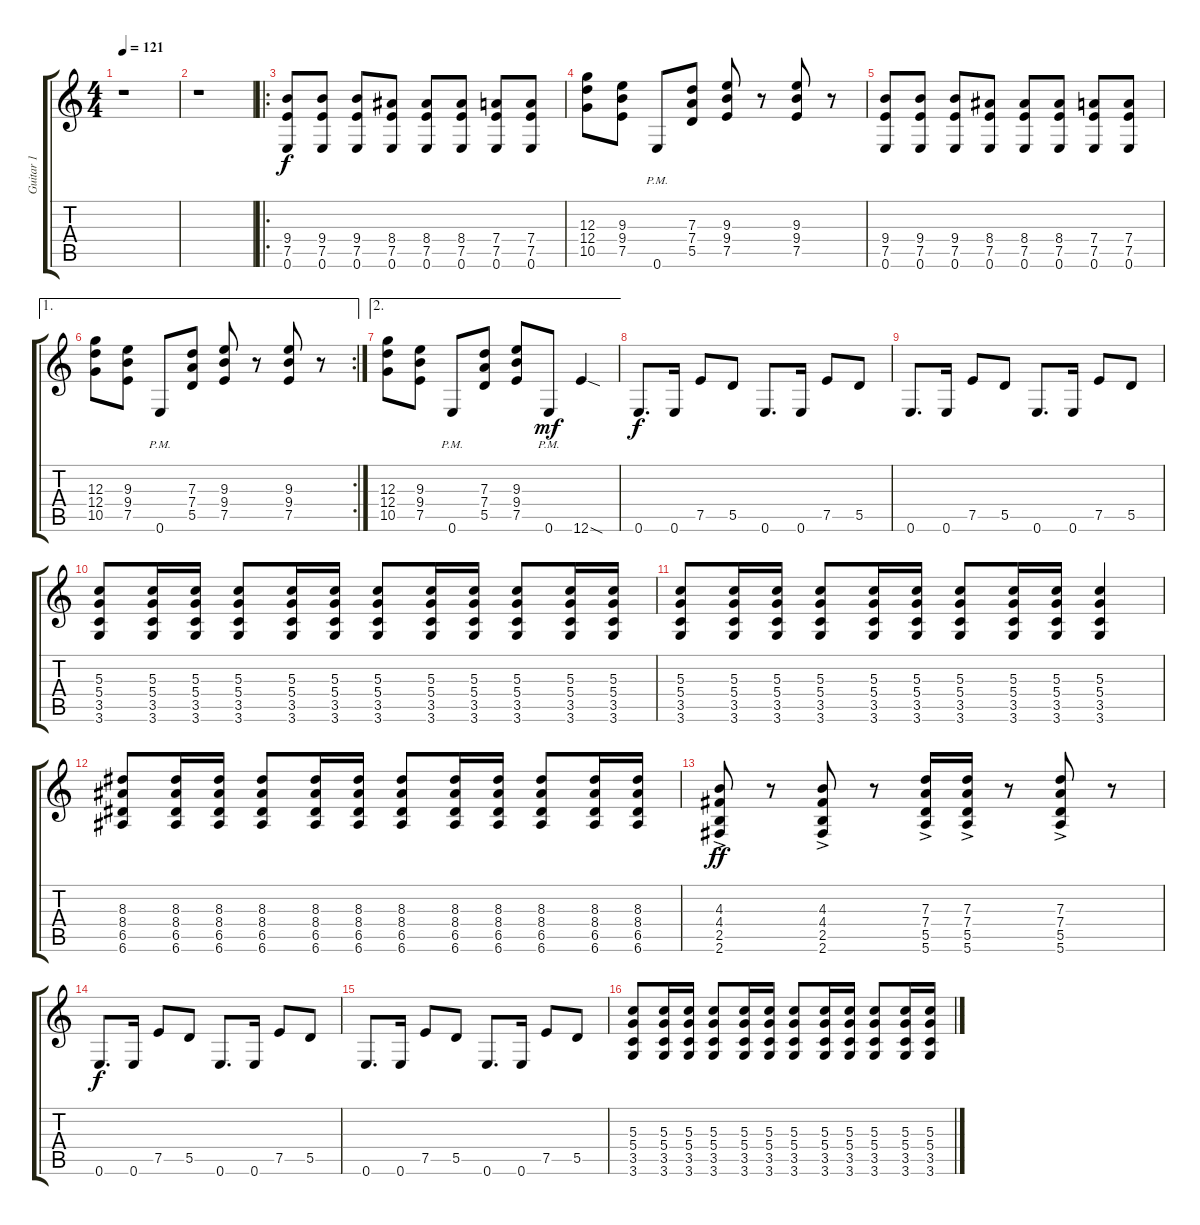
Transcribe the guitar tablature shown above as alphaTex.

\track ("Guitar 1" "Guitar 1") {instrument distortionguitar}
\staff {score tabs}
\tuning (E4 B3 G3 D3 A2 E2) {hide}
\ts (4 4)
\tempo 121
\clef g2
\ks c
r.1{dy f} |
r.1 |
\ro
(9.4 7.5 0.6).8 (9.4 7.5 0.6).8 (9.4 7.5 0.6).8 (8.4 7.5 0.6).8 (8.4 7.5 0.6).8 (8.4 7.5 0.6).8 (7.4 7.5 0.6).8 (7.4 7.5 0.6).8 |
(12.3 12.4 10.5).8 (9.3 9.4 7.5).8 0.6{pm}.8 (7.3 7.4 5.5).8 (9.3 9.4 7.5).8 r.8 (9.3 9.4 7.5).8 r.8 |
(9.4 7.5 0.6).8 (9.4 7.5 0.6).8 (9.4 7.5 0.6).8 (8.4 7.5 0.6).8 (8.4 7.5 0.6).8 (8.4 7.5 0.6).8 (7.4 7.5 0.6).8 (7.4 7.5 0.6).8 |
\ae 1
\rc 2
(12.3 12.4 10.5).8 (9.3 9.4 7.5).8 0.6{pm}.8 (7.3 7.4 5.5).8 (9.3 9.4 7.5).8 r.8 (9.3 9.4 7.5).8 r.8 |
\ae 2
(12.3 12.4 10.5).8 (9.3 9.4 7.5).8 0.6{pm}.8 (7.3 7.4 5.5).8 (9.3 9.4 7.5).8 0.6{pm}.8{dy mf} 12.6{sod}.4 |
0.6.8{d dy f} 0.6.16 7.5.8 5.5.8 0.6.8{d} 0.6.16 7.5.8 5.5.8 |
0.6.8{d} 0.6.16 7.5.8 5.5.8 0.6.8{d} 0.6.16 7.5.8 5.5.8 |
(5.3 5.4 3.5 3.6).8 (5.3 5.4 3.5 3.6).16 (5.3 5.4 3.5 3.6).16 (5.3 5.4 3.5 3.6).8 (5.3 5.4 3.5 3.6).16 (5.3 5.4 3.5 3.6).16 (5.3 5.4 3.5 3.6).8 (5.3 5.4 3.5 3.6).16 (5.3 5.4 3.5 3.6).16 (5.3 5.4 3.5 3.6).8 (5.3 5.4 3.5 3.6).16 (5.3 5.4 3.5 3.6).16 |
(5.3 5.4 3.5 3.6).8 (5.3 5.4 3.5 3.6).16 (5.3 5.4 3.5 3.6).16 (5.3 5.4 3.5 3.6).8 (5.3 5.4 3.5 3.6).16 (5.3 5.4 3.5 3.6).16 (5.3 5.4 3.5 3.6).8 (5.3 5.4 3.5 3.6).16 (5.3 5.4 3.5 3.6).16 (5.3 5.4 3.5 3.6).4 |
(8.3 8.4 6.5 6.6).8 (8.3 8.4 6.5 6.6).16 (8.3 8.4 6.5 6.6).16 (8.3 8.4 6.5 6.6).8 (8.3 8.4 6.5 6.6).16 (8.3 8.4 6.5 6.6).16 (8.3 8.4 6.5 6.6).8 (8.3 8.4 6.5 6.6).16 (8.3 8.4 6.5 6.6).16 (8.3 8.4 6.5 6.6).8 (8.3 8.4 6.5 6.6).16 (8.3 8.4 6.5 6.6).16 |
(4.3{ac} 4.4{ac} 2.5{ac} 2.6{ac}).8{dy ff} r.8 (4.3{ac} 4.4{ac} 2.5{ac} 2.6{ac}).8 r.8 (7.3{ac} 7.4{ac} 5.5{ac} 5.6{ac}).16 (7.3{ac} 7.4{ac} 5.5{ac} 5.6{ac}).16 r.8 (7.3{ac} 7.4{ac} 5.5{ac} 5.6{ac}).8 r.8 |
0.6.8{d dy f} 0.6.16 7.5.8 5.5.8 0.6.8{d} 0.6.16 7.5.8 5.5.8 |
0.6.8{d} 0.6.16 7.5.8 5.5.8 0.6.8{d} 0.6.16 7.5.8 5.5.8 |
(5.3 5.4 3.5 3.6).8 (5.3 5.4 3.5 3.6).16 (5.3 5.4 3.5 3.6).16 (5.3 5.4 3.5 3.6).8 (5.3 5.4 3.5 3.6).16 (5.3 5.4 3.5 3.6).16 (5.3 5.4 3.5 3.6).8 (5.3 5.4 3.5 3.6).16 (5.3 5.4 3.5 3.6).16 (5.3 5.4 3.5 3.6).8 (5.3 5.4 3.5 3.6).16 (5.3 5.4 3.5 3.6).16
